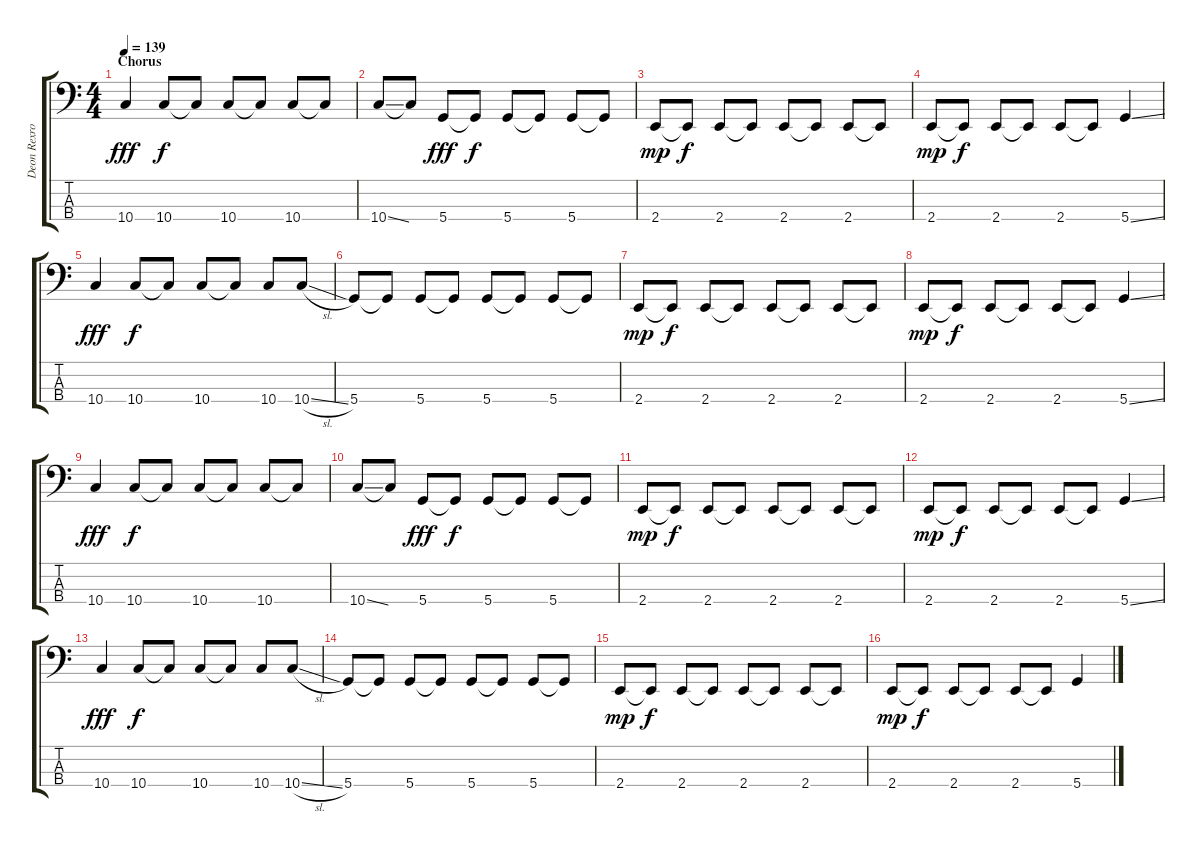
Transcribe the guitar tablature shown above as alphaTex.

\track ("Deon Rexroat" "Deon Rexro") {instrument slapbass2}
\staff {score tabs}
\tuning (G2 D2 A1 D1) {hide}
\ts (4 4)
\section ("" "Chorus")
\tempo 139
\clef f4
\ks c
10.4.4{dy fff} 10.4.8{dy f} 10.4{t}.8 10.4.8 10.4{t}.8 10.4.8 10.4{t}.8 |
10.4{ss}.8 10.4{t}.8 5.4.8{dy fff} 5.4{t}.8{dy f} 5.4.8 5.4{t}.8 5.4.8 5.4{t}.8 |
2.4.8{dy mp} 2.4{t}.8{dy f} 2.4.8 2.4{t}.8 2.4.8 2.4{t}.8 2.4.8 2.4{t}.8 |
2.4.8{dy mp} 2.4{t}.8{dy f} 2.4.8 2.4{t}.8 2.4.8 2.4{t}.8 5.4{ss}.4 |
10.4.4{dy fff} 10.4.8{dy f} 10.4{t}.8 10.4.8 10.4{t}.8 10.4.8 10.4{sl}.8 |
5.4.8 5.4{t}.8 5.4.8 5.4{t}.8 5.4.8 5.4{t}.8 5.4.8 5.4{t}.8 |
2.4.8{dy mp} 2.4{t}.8{dy f} 2.4.8 2.4{t}.8 2.4.8 2.4{t}.8 2.4.8 2.4{t}.8 |
2.4.8{dy mp} 2.4{t}.8{dy f} 2.4.8 2.4{t}.8 2.4.8 2.4{t}.8 5.4{ss}.4 |
10.4.4{dy fff} 10.4.8{dy f} 10.4{t}.8 10.4.8 10.4{t}.8 10.4.8 10.4{t}.8 |
10.4{ss}.8 10.4{t}.8 5.4.8{dy fff} 5.4{t}.8{dy f} 5.4.8 5.4{t}.8 5.4.8 5.4{t}.8 |
2.4.8{dy mp} 2.4{t}.8{dy f} 2.4.8 2.4{t}.8 2.4.8 2.4{t}.8 2.4.8 2.4{t}.8 |
2.4.8{dy mp} 2.4{t}.8{dy f} 2.4.8 2.4{t}.8 2.4.8 2.4{t}.8 5.4{ss}.4 |
10.4.4{dy fff} 10.4.8{dy f} 10.4{t}.8 10.4.8 10.4{t}.8 10.4.8 10.4{sl}.8 |
5.4.8 5.4{t}.8 5.4.8 5.4{t}.8 5.4.8 5.4{t}.8 5.4.8 5.4{t}.8 |
2.4.8{dy mp} 2.4{t}.8{dy f} 2.4.8 2.4{t}.8 2.4.8 2.4{t}.8 2.4.8 2.4{t}.8 |
2.4.8{dy mp} 2.4{t}.8{dy f} 2.4.8 2.4{t}.8 2.4.8 2.4{t}.8 5.4{ss}.4
